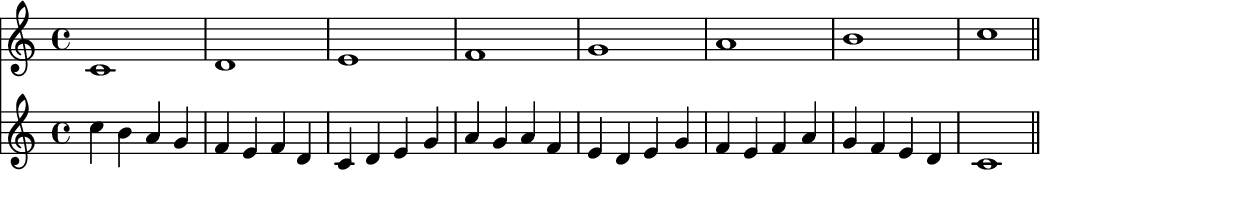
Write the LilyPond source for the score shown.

%% Generated by lilypond-book
%% Options: [indent=0\mm,line-width=512\pt]
\include "lilypond-book-preamble.ly"


% ****************************************************************
% Start cut-&-pastable-section
% ****************************************************************



\paper {
  indent = 0\mm
  line-width = 512\pt
  % offset the left padding, also add 1mm as lilypond creates cropped
  % images with a little space on the right
  line-width = #(- line-width (* mm  3.000000) (* mm 1))
}

\layout {
  
}





% ****************************************************************
% ly snippet:
% ****************************************************************
\sourcefileline 92
<< 
\new Staff {
\relative c' {
c1 d e f g a b c \bar "||"
}}
\new Staff { 
\relative c'' {
c4 b a g f e f d c d e g a g a f e d e g f e f a g f e d c1
}}>>




% ****************************************************************
% end ly snippet
% ****************************************************************
